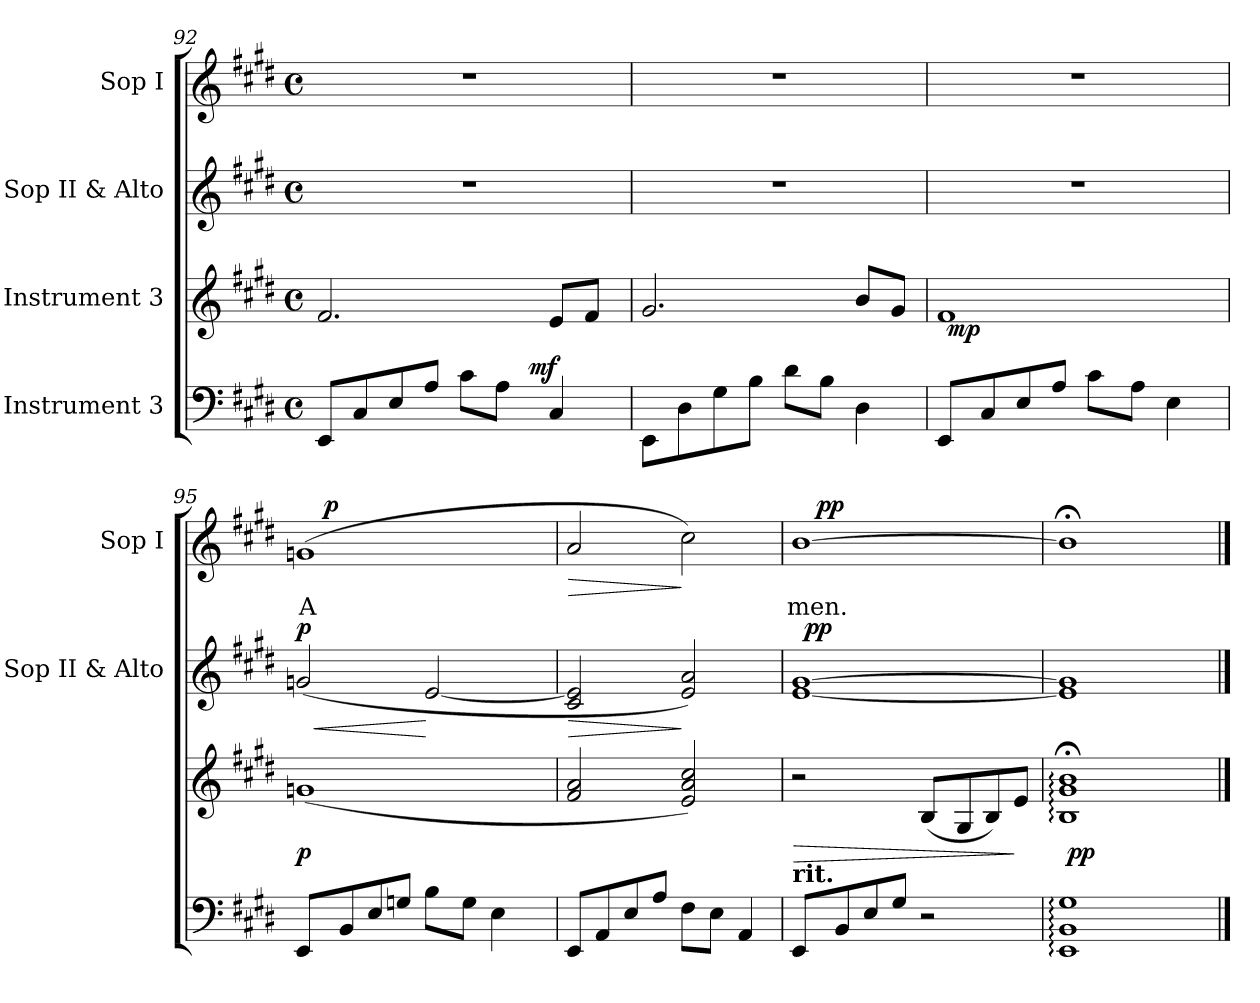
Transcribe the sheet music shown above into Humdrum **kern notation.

**kern	**dynam	**kern	**dynam	**kern	**text	**dynam	**kern	**text	**dynam
*part4	*part4	*part3	*part3	*part2	*part2	*part2	*part1	*part1	*part1
*staff4	*staff4	*staff3	*staff3	*staff2	*staff2	*staff2	*staff1	*staff1	*staff1
*I"Instrument 3	*	*I"Instrument 3	*	*I"Sop II & Alto	*	*	*I"Sop I	*	*
*	*	*	*	*I'Sop II & Alto	*	*	*I'Sop I	*	*
*clefF4	*	*clefG2	*	*clefG2	*	*	*clefG2	*	*
*k[f#c#g#d#]	*	*k[f#c#g#d#]	*	*k[f#c#g#d#]	*	*	*k[f#c#g#d#]	*	*
*E:	*	*E:	*	*E:	*	*	*E:	*	*
*M4/4	*	*M4/4	*	*M4/4	*	*	*M4/4	*	*
*met(c)	*	*met(c)	*	*met(c)	*	*	*met(c)	*	*
=92	=92	=92	=92	=92	=92	=92	=92	=92	=92
*^	*	*	*	*	*	*	*	*	*
8EE/L	2ryy	.	2.f#/	.	1r	.	.	1r	.	.
8C#/	.	.	.	.	.	.	.	.	.	.
8E/	.	.	.	.	.	.	.	.	.	.
8A/J	.	.	.	.	.	.	.	.	.	.
8c#\L	8ryy	.	.	.	.	.	.	.	.	.
8A\J	16ryy	.	.	.	.	.	.	.	.	.
.	64ryy	.	.	.	.	.	.	.	.	.
!	!	!LO:DY:a	!	!	!	!	!	!	!	!
.	4ryy	mf	.	.	.	.	.	.	.	.
4C#/	.	.	8e/L	.	.	.	.	.	.	.
.	.	.	8f#/J	.	.	.	.	.	.	.
.	32.ryy	.	.	.	.	.	.	.	.	.
*v	*v	*	*	*	*	*	*	*	*	*
!!LO:PB:g=z
=93	=93	=93	=93	=93	=93	=93	=93	=93	=93
8EE\L	.	2.g#/	.	1r	.	.	1r	.	.
8D#\	.	.	.	.	.	.	.	.	.
8G#\	.	.	.	.	.	.	.	.	.
8B\J	.	.	.	.	.	.	.	.	.
8d#\L	.	.	.	.	.	.	.	.	.
8B\J	.	.	.	.	.	.	.	.	.
4D#\	.	8b/L	.	.	.	.	.	.	.
.	.	8g#/J	.	.	.	.	.	.	.
=94	=94	=94	=94	=94	=94	=94	=94	=94	=94
*	*	*^	*	*	*	*	*	*	*
8EE/L	.	1f#	64ryy	.	1r	.	.	1r	.	.
!	!	!	!	!LO:DY:b	!	!	!	!	!	!
.	.	.	2ryy	mp	.	.	.	.	.	.
8C#/	.	.	.	.	.	.	.	.	.	.
8E/	.	.	.	.	.	.	.	.	.	.
8A/J	.	.	.	.	.	.	.	.	.	.
8c#\L	.	.	.	.	.	.	.	.	.	.
.	.	.	4ryy	.	.	.	.	.	.	.
8A\J	.	.	.	.	.	.	.	.	.	.
4E\	.	.	.	.	.	.	.	.	.	.
.	.	.	8...ryy	.	.	.	.	.	.	.
=95	=95	=95	=95	=95	=95	=95	=95	=95	=95	=95
!	!	!	!	!LO:DY:b	!	!LO:LY:b:cj	!LO:HP:b	!	!LO:LY:b:cj	!
!	!	!	!	!	!	!	!LO:DY:n=1:a	!	!	!
*	*	*v	*v	*	*	*	*	*^	*	*
8EE/L	.	(>1gn	p	(>2gn/	.	< p	(>1gn	16ryy	A-	.
.	.	.	.	.	.	.	.	64ryy	.	.
!	!	!	!	!	!	!	!	!	!	!LO:DY:a
.	.	.	.	.	.	.	.	2ryy	.	p
8BB/	.	.	.	.	.	.	.	.	.	.
8E/	.	.	.	.	.	.	.	.	.	.
8Gn/J	.	.	.	.	.	.	.	.	.	.
!	!	!	!	!	!LO:LY:b:cj	!	!	!	!	!
8B\L	.	.	.	[<2e/	.	[	.	.	.	.
.	.	.	.	.	.	.	.	4ryy	.	.
8G\J	.	.	.	.	.	.	.	.	.	.
4E\	.	.	.	.	.	.	.	.	.	.
.	.	.	.	.	.	.	.	8ryy	.	.
.	.	.	.	.	.	.	.	32.ryy	.	.
=96	=96	=96	=96	=96	=96	=96	=96	=96	=96	=96
!	!	!	!	!	!LO:LY:b:cj	!LO:HP:b	!	!	!LO:LY:b:cj	!LO:HP:b
*	*	*	*	*	*	*	*v	*v	*	*
8EE/L	.	2f#/ 2a/	.	2e/] 2c#/	.	>	2a/	--	>
8AA/	.	.	.	.	.	.	.	.	.
8E/	.	.	.	.	.	.	.	.	.
8A/J	.	.	.	.	.	.	.	.	.
!	!	!	!	!	!LO:LY:b:cj	!	!	!LO:LY:b:cj	!
8F#\L	.	2cc#/ 2a/ 2e/)	.	2a/ 2e/)	.	]	2cc#\)	--	]
8E\J	.	.	.	.	.	.	.	.	.
4AA/	.	.	.	.	.	.	.	.	.
=97	=97	=97	=97	=97	=97	=97	=97	=97	=97
!LO:TX:a:B:t=rit.	!	!	!	!	!	!	!	!	!
!	!	!	!LO:HP:b	!	!LO:LY:b:cj	!	!	!LO:LY:b:cj	!
*	*	*	*	*^	*	*	*^	*	*
8EE/L	.	2r	>	[>1g# [<1e	32ryy	.	.	[>1b	16ryy	-men.	.
!	!	!	!	!	!	!	!LO:DY:a	!	!	!	!
.	.	.	.	.	2ryy	.	pp	.	.	.	.
!	!	!	!	!	!	!	!	!	!	!	!LO:DY:a
.	.	.	.	.	.	.	.	.	2...ryy	.	pp
8BB/	.	.	.	.	.	.	.	.	.	.	.
8E/	.	.	.	.	.	.	.	.	.	.	.
8G#/J	.	.	.	.	.	.	.	.	.	.	.
2r	.	(>8B/L	.	.	.	.	.	.	.	.	.
.	.	.	.	.	4...ryy	.	.	.	.	.	.
.	.	8G#/	.	.	.	.	.	.	.	.	.
.	.	8B/)	.	.	.	.	.	.	.	.	.
.	.	8e/J	]	.	.	.	.	.	.	.	.
=98	=98	=98	=98	=98	=98	=98	=98	=98	=98	=98	=98
!	!	!	!	!	!	!LO:LY:b:cj	!	!	!	!LO:LY:b:cj	!
*	*	*	*	*v	*v	*	*	*	*	*	*
*	*	*^	*	*	*	*	*v	*v	*	*
1G#: 1BB: 1EE:	.	1g#:;< 1B:;< 1b:;<	64ryy	.	1g#] 1e]	.	.	1b;<]	.	.
!	!	!	!	!LO:DY:b	!	!	!	!	!	!
.	.	.	2ryy	pp	.	.	.	.	.	.
.	.	.	4ryy	.	.	.	.	.	.	.
.	.	.	8...ryy	.	.	.	.	.	.	.
*	*	*v	*v	*	*	*	*	*	*	*
==	==	==	==	==	==	==	==	==	==
*-	*-	*-	*-	*-	*-	*-	*-	*-	*-
